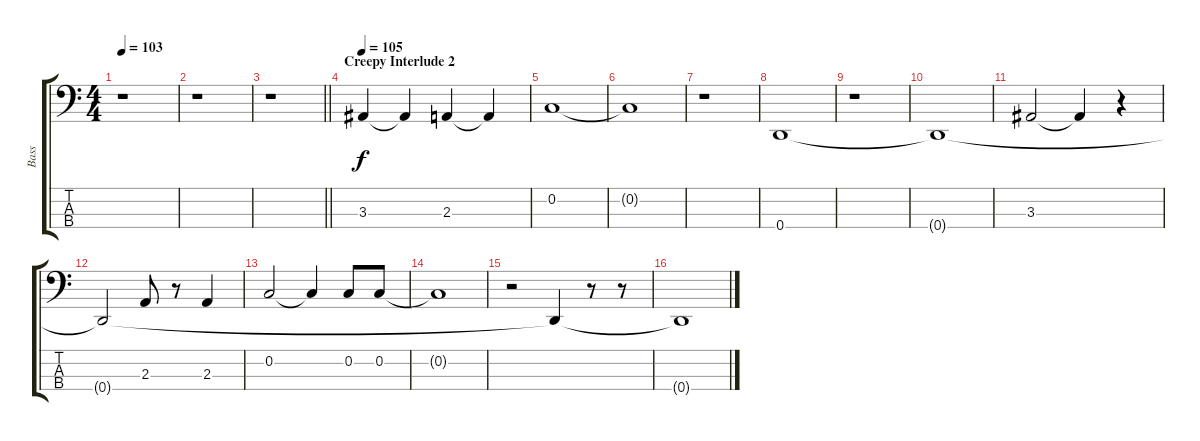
\track ("Bass" "Bass") {instrument electricbassfinger}
\staff {score tabs}
\tuning (F2 C2 G1 D1) {hide}
\ts (4 4)
\tempo 103
\clef f4
\ks c
r.1{dy f} |
r.1 |
\barLineRight lightlight
r.1 |
\section ("" "Creepy Interlude 2")
\tempo 105
3.3.4{volume 16} 3.3{t}.4 2.3.4 2.3{t}.4 |
0.2.1 |
0.2{t}.1 |
r.1 |
0.4.1 |
r.1 |
0.4{t}.1 |
3.3.2 3.3{t}.4 r.4 |
0.4{t}.2 2.3.8 r.8 2.3.4 |
0.2.2 0.2{t}.4 0.2.8 0.2.8 |
0.2{t}.1 |
r.2 0.4{t}.4 r.8 r.8 |
0.4{t}.1
